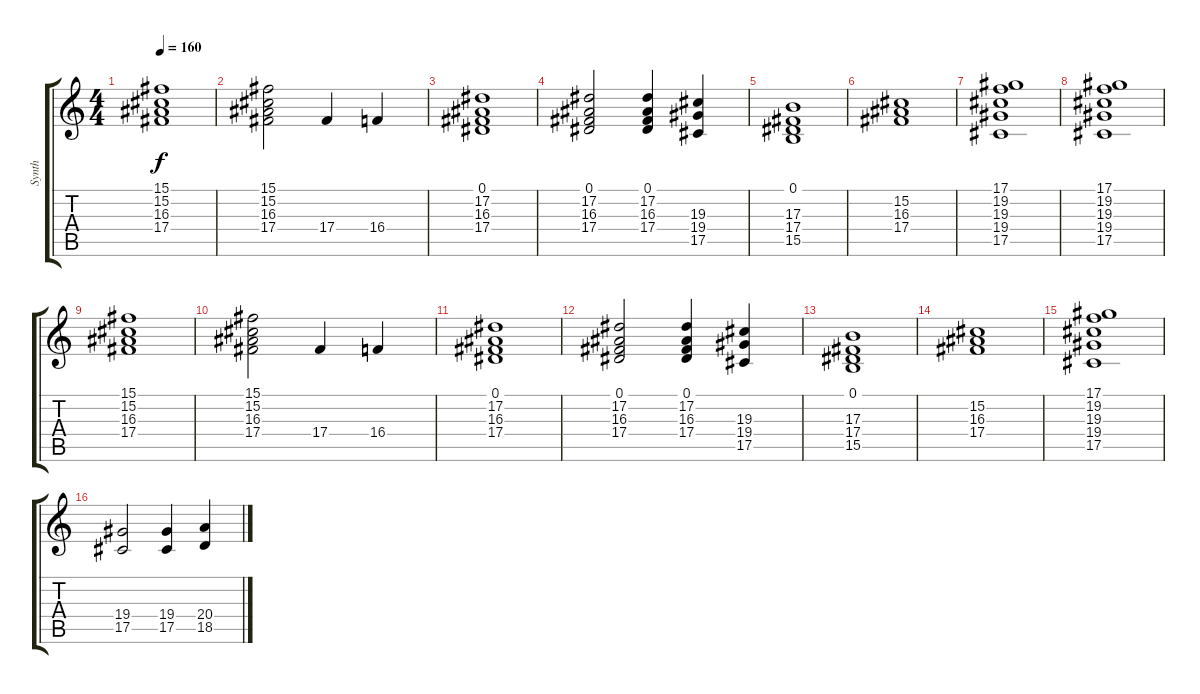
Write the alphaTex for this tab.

\track ("Synth" "Synth") {instrument stringensemble1}
\staff {score tabs}
\tuning (Eb4 Bb3 Gb3 Db3 Ab2 Eb2) {hide}
\ts (4 4)
\tempo 160
\clef g2
\ks c
(15.1 15.2 16.3 17.4).1{dy f} |
(15.1 15.2 16.3 17.4).2 17.4.4 16.4.4 |
(0.1 17.2 16.3 17.4).1 |
(0.1 17.2 16.3 17.4).2 (0.1 17.2 16.3 17.4).4 (19.3 19.4 17.5).4 |
(0.1 17.3 17.4 15.5).1 |
(15.2 16.3 17.4).1 |
(17.1 19.2 19.3 19.4 17.5).1 |
(17.1 19.2 19.3 19.4 17.5).1 |
(15.1 15.2 16.3 17.4).1 |
(15.1 15.2 16.3 17.4).2 17.4.4 16.4.4 |
(0.1 17.2 16.3 17.4).1 |
(0.1 17.2 16.3 17.4).2 (0.1 17.2 16.3 17.4).4 (19.3 19.4 17.5).4 |
(0.1 17.3 17.4 15.5).1 |
(15.2 16.3 17.4).1 |
(17.1 19.2 19.3 19.4 17.5).1 |
(19.4 17.5).2 (19.4 17.5).4 (20.4 18.5).4
